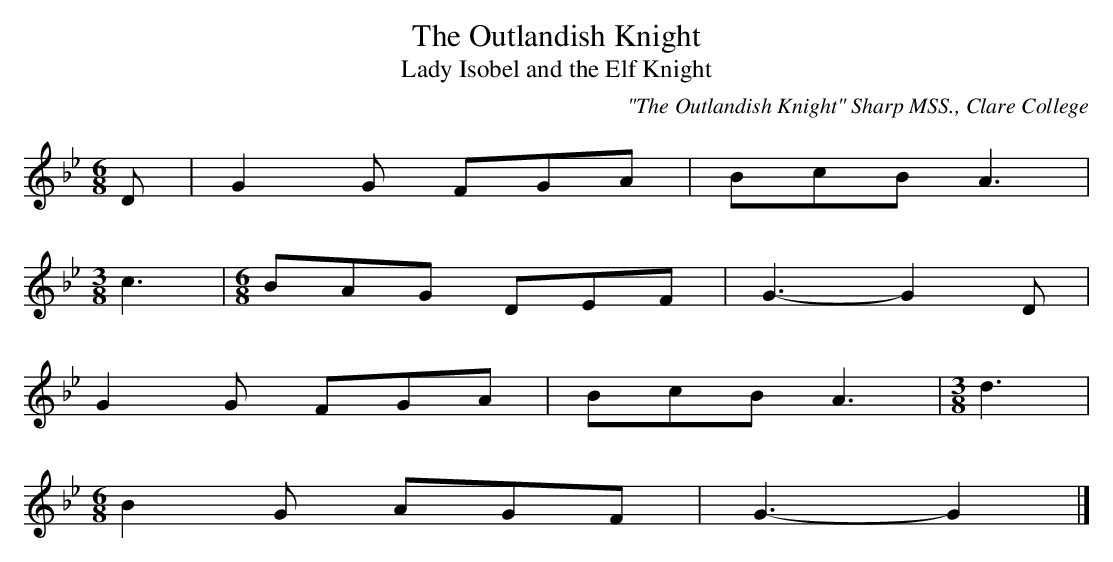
X:1
T:The Outlandish Knight
T:Lady Isobel and the Elf Knight
O:"The Outlandish Knight" Sharp MSS., Clare College
O:Library, Cambridge.  Also in C.J.Sharp, JFSS,
O:IV (1910), p.120(6).  Sung by Mrs Ware, Over Stowey,
O:Jan 23, 1907.
M:6/8
L:1/8
K:Gm
D | G2 G FGA | BcB A3 |
[M:3/8] c3 | [M:6/8] BAG DEF | G3-G2 D |
G2 G FGA | BcB A3 | [M:3/8] d3 |
[M:6/8] B2 G AGF | G3-G2 |]
